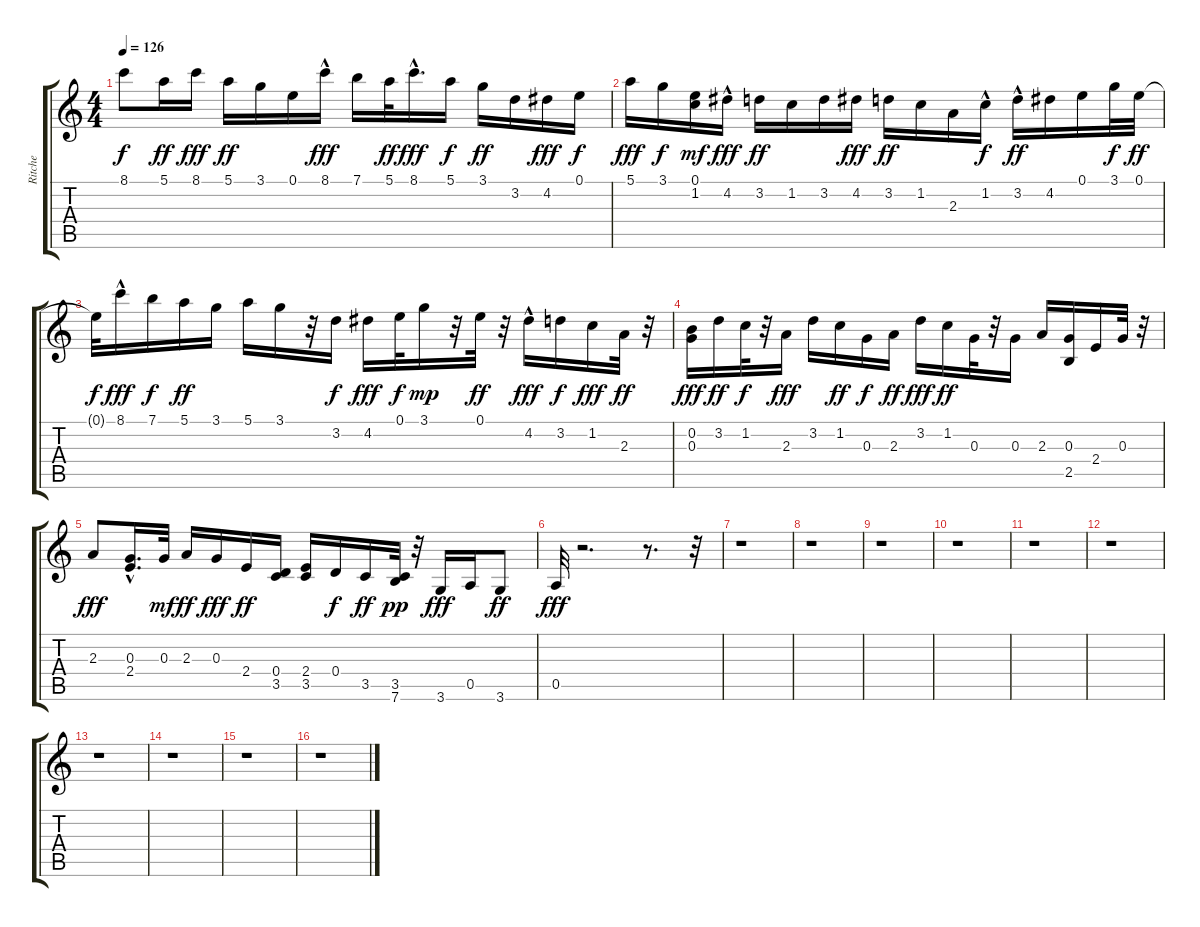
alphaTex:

\track ("Ritche" "Ritche") {instrument distortionguitar}
\staff {score tabs}
\tuning (E4 B3 G3 D3 A2 E2) {hide}
\ts (4 4)
\tempo 126
\clef g2
\ks c
8.1{t}.8{dy f} 5.1.16{dy ff} 8.1.16{dy fff} 5.1.16{dy ff} 3.1.16 0.1.16 8.1{hac}.16{dy fff} 7.1.16 5.1.32{dy ff} 8.1{hac}.16{d dy fff balance 0} 5.1.16{dy f balance 1} 3.1.16{dy ff} 3.2.16{balance 2} 4.2.16{dy fff balance 3} 0.1.16{dy f balance 4} |
5.1.16{dy fff} 3.1.16{dy f balance 16} (0.1 1.2).16{dy mf} 4.2{hac}.16{dy fff} 3.2.16{dy ff} 1.2.16 3.2.16 4.2.16{dy fff} 3.2.16{dy ff} 1.2.16 2.3.16 1.2{hac}.16{dy f} 3.2{hac}.16{dy ff} 4.2.16 0.1.16 3.1.32{dy f} 0.1.32{dy ff} |
0.1{t}.32{dy f} 8.1{hac}.16{dy fff} 7.1.16{dy f} 5.1.16{dy ff} 3.1.16 5.1.16 3.1.16 r.32 3.2.16{dy f} 4.2.16{dy fff} 0.1.32{dy f} 3.1.16{dy mp} r.32 0.1.32{dy ff} r.32 4.2{hac}.16{dy fff balance 15} 3.2.16{dy f} 1.2.16{dy fff balance 14} 2.3.32{dy ff} r.32 |
(0.2 0.3).16{dy fff} 3.2.16{dy ff} 1.2.32{dy f} r.32 2.3.16{dy fff balance 3} 3.2.16 1.2.16{dy ff balance 2} 0.3.16{dy f} 2.3.16{dy ff balance 2} 3.2.16{dy fff balance 2} 1.2.16{dy ff balance 1} 0.3.32{balance 0} r.32 0.3.16{balance 0} 2.3.16 (0.3 2.5).16 2.4.16 0.3.32 r.32 |
2.3.8{dy fff} (0.3 2.4{hac}).16{d} 0.3.32{dy mf} 2.3.16{dy ff} 0.3.16{dy fff} 2.4.16{dy ff} (0.4 3.5).16 (2.4 3.5).16 0.4.16{dy f} 3.5.16{dy ff} (3.5 7.6).32{dy pp} r.32 3.6.16{dy fff} 0.5.16 3.6.8{dy ff} |
0.5.32{dy fff} r.2{d} r.8{d} r.32 |
r.1 |
r.1 |
r.1 |
r.1 |
r.1 |
r.1 |
r.1 |
r.1 |
r.1 |
r.1
